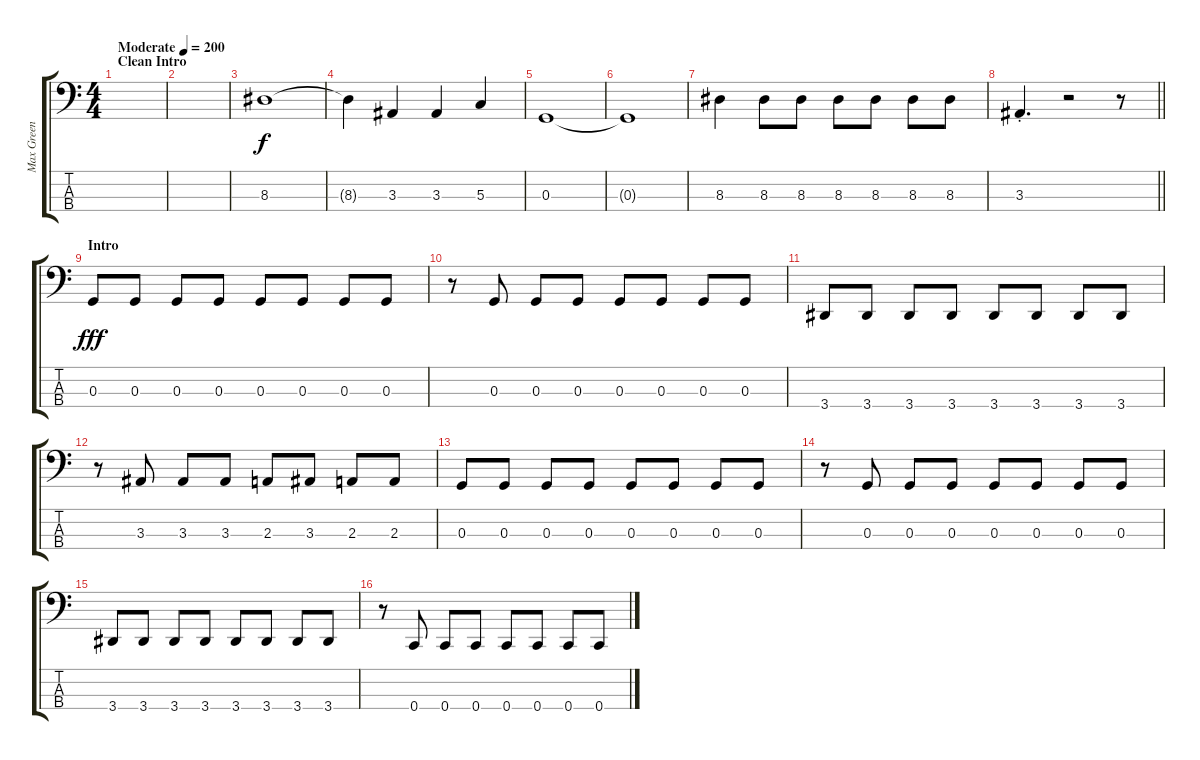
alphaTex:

\track ("Max Green" "Max Green") {instrument electricbassfinger}
\staff {score tabs}
\tuning (F2 C2 G1 C1) {hide}
\ts (4 4)
\section ("" "Clean Intro")
\tempo (200 "Moderate")
\clef f4
\ks c
|
|
8.3.1 |
8.3{t}.4 3.3.4 3.3.4 5.3.4 |
0.3.1 |
0.3{t}.1 |
8.3.4 8.3.8 8.3.8 8.3.8 8.3.8 8.3.8 8.3.8 |
\barLineRight lightlight
3.3{st}.4{d} r.2 r.8 |
\section ("" "Intro")
0.3.8{dy fff} 0.3.8 0.3.8 0.3.8 0.3.8 0.3.8 0.3.8 0.3.8 |
r.8 0.3.8 0.3.8 0.3.8 0.3.8 0.3.8 0.3.8 0.3.8 |
3.4.8 3.4.8 3.4.8 3.4.8 3.4.8 3.4.8 3.4.8 3.4.8 |
r.8 3.3.8 3.3.8 3.3.8 2.3.8 3.3.8 2.3.8 2.3.8 |
0.3.8 0.3.8 0.3.8 0.3.8 0.3.8 0.3.8 0.3.8 0.3.8 |
r.8 0.3.8 0.3.8 0.3.8 0.3.8 0.3.8 0.3.8 0.3.8 |
3.4.8 3.4.8 3.4.8 3.4.8 3.4.8 3.4.8 3.4.8 3.4.8 |
r.8 0.4.8 0.4.8 0.4.8 0.4.8 0.4.8 0.4.8 0.4.8
